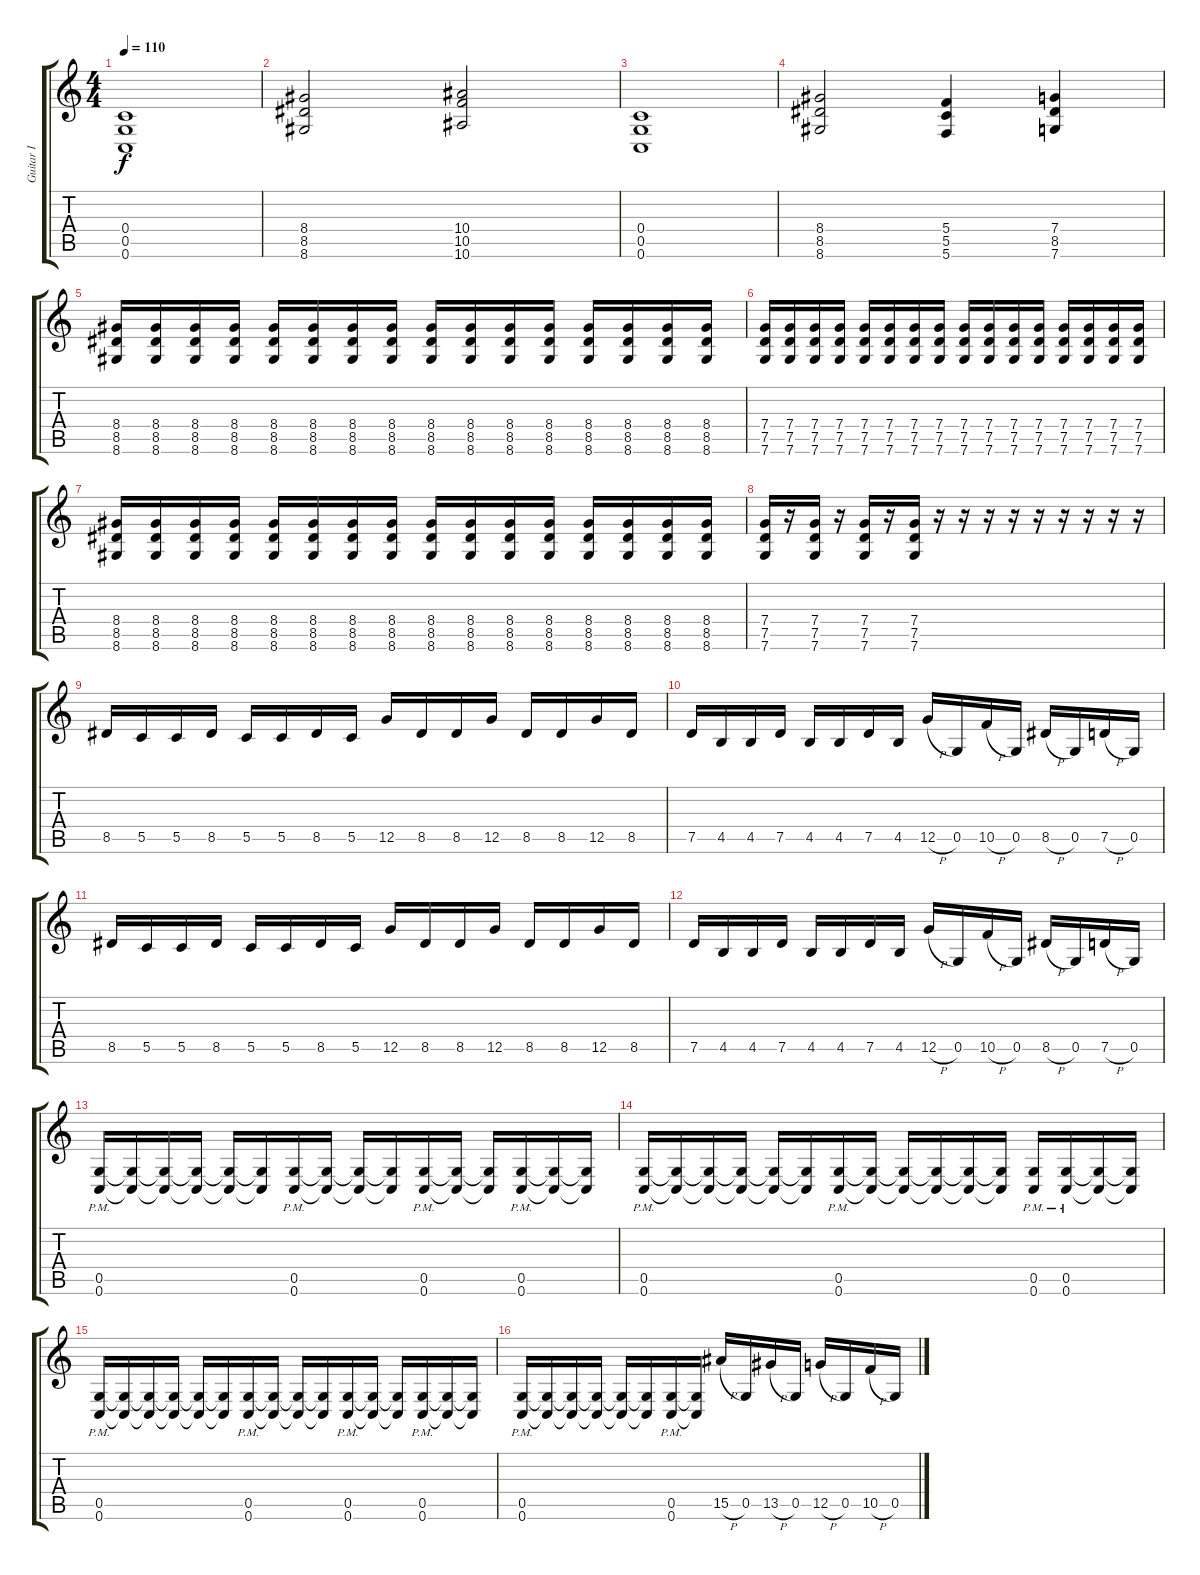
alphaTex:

\track ("Guitar I" "Guitar I") {instrument distortionguitar}
\staff {score tabs}
\tuning (D4 A3 F3 C3 G2 C2) {hide}
\ts (4 4)
\tempo 110
\clef g2
\ks c
(0.4 0.5 0.6).1{dy f instrument distortionguitar} |
(8.4 8.5 8.6).2 (10.4 10.5 10.6).2 |
(0.4 0.5 0.6).1 |
(8.4 8.5 8.6).2 (5.4 5.5 5.6).4 (7.4 8.5 7.6).4 |
(8.4 8.5 8.6).16 (8.4 8.5 8.6).16 (8.4 8.5 8.6).16 (8.4 8.5 8.6).16 (8.4 8.5 8.6).16 (8.4 8.5 8.6).16 (8.4 8.5 8.6).16 (8.4 8.5 8.6).16 (8.4 8.5 8.6).16 (8.4 8.5 8.6).16 (8.4 8.5 8.6).16 (8.4 8.5 8.6).16 (8.4 8.5 8.6).16 (8.4 8.5 8.6).16 (8.4 8.5 8.6).16 (8.4 8.5 8.6).16 |
(7.4 7.5 7.6).16 (7.4 7.5 7.6).16 (7.4 7.5 7.6).16 (7.4 7.5 7.6).16 (7.4 7.5 7.6).16 (7.4 7.5 7.6).16 (7.4 7.5 7.6).16 (7.4 7.5 7.6).16 (7.4 7.5 7.6).16 (7.4 7.5 7.6).16 (7.4 7.5 7.6).16 (7.4 7.5 7.6).16 (7.4 7.5 7.6).16 (7.4 7.5 7.6).16 (7.4 7.5 7.6).16 (7.4 7.5 7.6).16 |
(8.4 8.5 8.6).16 (8.4 8.5 8.6).16 (8.4 8.5 8.6).16 (8.4 8.5 8.6).16 (8.4 8.5 8.6).16 (8.4 8.5 8.6).16 (8.4 8.5 8.6).16 (8.4 8.5 8.6).16 (8.4 8.5 8.6).16 (8.4 8.5 8.6).16 (8.4 8.5 8.6).16 (8.4 8.5 8.6).16 (8.4 8.5 8.6).16 (8.4 8.5 8.6).16 (8.4 8.5 8.6).16 (8.4 8.5 8.6).16 |
(7.4 7.5 7.6).16 r.16 (7.4 7.5 7.6).16 r.16 (7.4 7.5 7.6).16 r.16 (7.4 7.5 7.6).16 r.16 r.16 r.16 r.16 r.16 r.16 r.16 r.16 r.16 |
8.5.16 5.5.16 5.5.16 8.5.16 5.5.16 5.5.16 8.5.16 5.5.16 12.5.16 8.5.16 8.5.16 12.5.16 8.5.16 8.5.16 12.5.16 8.5.16 |
7.5.16 4.5.16 4.5.16 7.5.16 4.5.16 4.5.16 7.5.16 4.5.16 12.5{h}.16 0.5.16 10.5{h}.16 0.5.16 8.5{h}.16 0.5.16 7.5{h}.16 0.5.16 |
8.5.16 5.5.16 5.5.16 8.5.16 5.5.16 5.5.16 8.5.16 5.5.16 12.5.16 8.5.16 8.5.16 12.5.16 8.5.16 8.5.16 12.5.16 8.5.16 |
7.5.16 4.5.16 4.5.16 7.5.16 4.5.16 4.5.16 7.5.16 4.5.16 12.5{h}.16 0.5.16 10.5{h}.16 0.5.16 8.5{h}.16 0.5.16 7.5{h}.16 0.5.16 |
(0.5{pm} 0.6{pm}).16 (0.5{t} 0.6{t}).16 (0.5{t} 0.6{t}).16 (0.5{t} 0.6{t}).16 (0.5{t} 0.6{t}).16 (0.5{t} 0.6{t}).16 (0.5{pm} 0.6{pm}).16 (0.5{t} 0.6{t}).16 (0.5{t} 0.6{t}).16 (0.5{t} 0.6{t}).16 (0.5{pm} 0.6{pm}).16 (0.5{t} 0.6{t}).16 (0.5{t} 0.6{t}).16 (0.5{pm} 0.6{pm}).16 (0.5{t} 0.6{t}).16 (0.5{t} 0.6{t}).16 |
(0.5{pm} 0.6{pm}).16 (0.5{t} 0.6{t}).16 (0.5{t} 0.6{t}).16 (0.5{t} 0.6{t}).16 (0.5{t} 0.6{t}).16 (0.5{t} 0.6{t}).16 (0.5{pm} 0.6{pm}).16 (0.5{t} 0.6{t}).16 (0.5{t} 0.6{t}).16 (0.5{t} 0.6{t}).16 (0.5{t} 0.6{t}).16 (0.5{t} 0.6{t}).16 (0.5{pm} 0.6{pm}).16 (0.5{pm} 0.6{pm}).16 (0.5{t} 0.6{t}).16 (0.5{t} 0.6{t}).16 |
(0.5{pm} 0.6{pm}).16 (0.5{t} 0.6{t}).16 (0.5{t} 0.6{t}).16 (0.5{t} 0.6{t}).16 (0.5{t} 0.6{t}).16 (0.5{t} 0.6{t}).16 (0.5{pm} 0.6{pm}).16 (0.5{t} 0.6{t}).16 (0.5{t} 0.6{t}).16 (0.5{t} 0.6{t}).16 (0.5{pm} 0.6{pm}).16 (0.5{t} 0.6{t}).16 (0.5{t} 0.6{t}).16 (0.5{pm} 0.6{pm}).16 (0.5{t} 0.6{t}).16 (0.5{t} 0.6{t}).16 |
(0.5{pm} 0.6{pm}).16 (0.5{t} 0.6{t}).16 (0.5{t} 0.6{t}).16 (0.5{t} 0.6{t}).16 (0.5{t} 0.6{t}).16 (0.5{t} 0.6{t}).16 (0.5{pm} 0.6{pm}).16 (0.5{t} 0.6{t}).16 15.5{h}.16 0.5.16 13.5{h}.16 0.5.16 12.5{h}.16 0.5.16 10.5{h}.16 0.5.16
